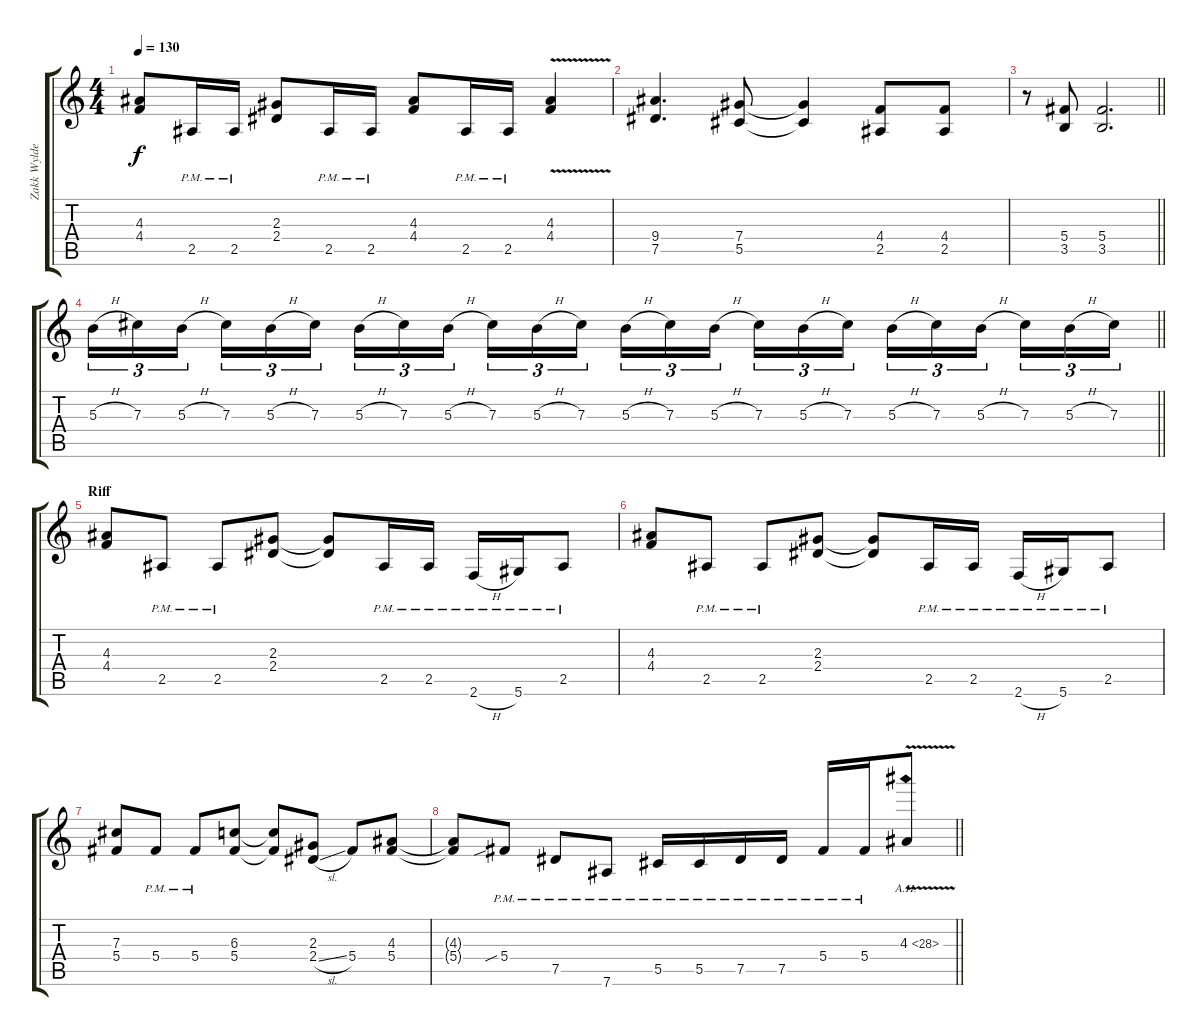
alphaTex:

\track ("Zakk Wylde" "Zakk Wylde") {instrument overdrivenguitar}
\staff {score tabs}
\tuning (Eb4 Bb3 Gb3 Db3 Ab2 Eb2) {hide}
\ts (4 4)
\tempo 130
\clef g2
\ks c
(4.3 4.4).8{dy f} 2.5{pm}.16 2.5{pm}.16 (2.3 2.4).8 2.5{pm}.16 2.5{pm}.16 (4.3 4.4).8 2.5{pm}.16 2.5{pm}.16 (4.3{v} 4.4{v}).4 |
(9.4 7.5).4{d} (7.4 5.5).8 (7.4{t} 5.5{t}).4 (4.4 2.5).8 (4.4 2.5).8 |
\barLineRight lightlight
r.8 (5.4 3.5).8 (5.4 3.5).2{d} |
\barLineRight lightlight
5.3{h}.16{tu (3 2)} 7.3.16{tu (3 2)} 5.3{h}.16{tu (3 2) beam splitsecondary} 7.3.16{tu (3 2)} 5.3{h}.16{tu (3 2)} 7.3.16{tu (3 2)} 5.3{h}.16{tu (3 2)} 7.3.16{tu (3 2)} 5.3{h}.16{tu (3 2) beam splitsecondary} 7.3.16{tu (3 2)} 5.3{h}.16{tu (3 2)} 7.3.16{tu (3 2)} 5.3{h}.16{tu (3 2)} 7.3.16{tu (3 2)} 5.3{h}.16{tu (3 2) beam splitsecondary} 7.3.16{tu (3 2)} 5.3{h}.16{tu (3 2)} 7.3.16{tu (3 2)} 5.3{h}.16{tu (3 2)} 7.3.16{tu (3 2)} 5.3{h}.16{tu (3 2) beam splitsecondary} 7.3.16{tu (3 2)} 5.3{h}.16{tu (3 2)} 7.3.16{tu (3 2)} |
\section ("" "Riff")
(4.3 4.4).8 2.5{pm}.8 2.5{pm}.8 (2.3 2.4).8 (2.3{t} 2.4{t}).8 2.5{pm}.16 2.5{pm}.16 2.6{h pm}.16 5.6{pm}.16 2.5{pm}.8 |
(4.3 4.4).8 2.5{pm}.8 2.5{pm}.8 (2.3 2.4).8 (2.3{t} 2.4{t}).8 2.5{pm}.16 2.5{pm}.16 2.6{h pm}.16 5.6{pm}.16 2.5{pm}.8 |
(7.3 5.4).8 5.4{pm}.8 5.4{pm}.8 (6.3 5.4).8 (6.3{t} 5.4{t}).8 (2.3 2.4{sl}).8 5.4.8 (4.3 5.4).8 |
\barLineRight lightlight
(4.3{t} 5.4{t}).8 5.4{sib pm}.8 7.5{pm}.8 7.6{pm}.8 5.5{pm}.16 5.5{pm}.16 7.5{pm}.16 7.5{pm}.16 5.4{pm}.16 5.4{pm}.16 4.3{ah 24 v}.8
